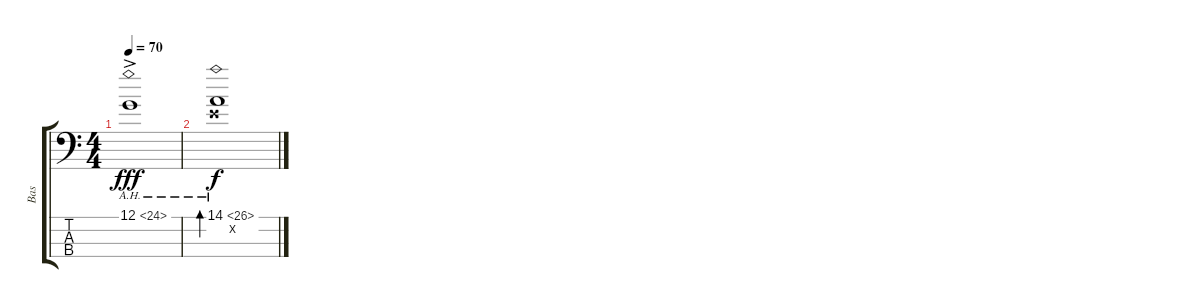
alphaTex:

\track ("Bas" "Bas") {instrument fretlessbass}
\staff {score tabs}
\tuning (G2 D2 A1 D1) {hide}
\ts (4 4)
\tempo 70
\clef f4
\ks c
12.1{ah 12 ac}.1{dy fff} |
(14.1{ah 12} 14.2{x}).1{bd 240 dy f}
